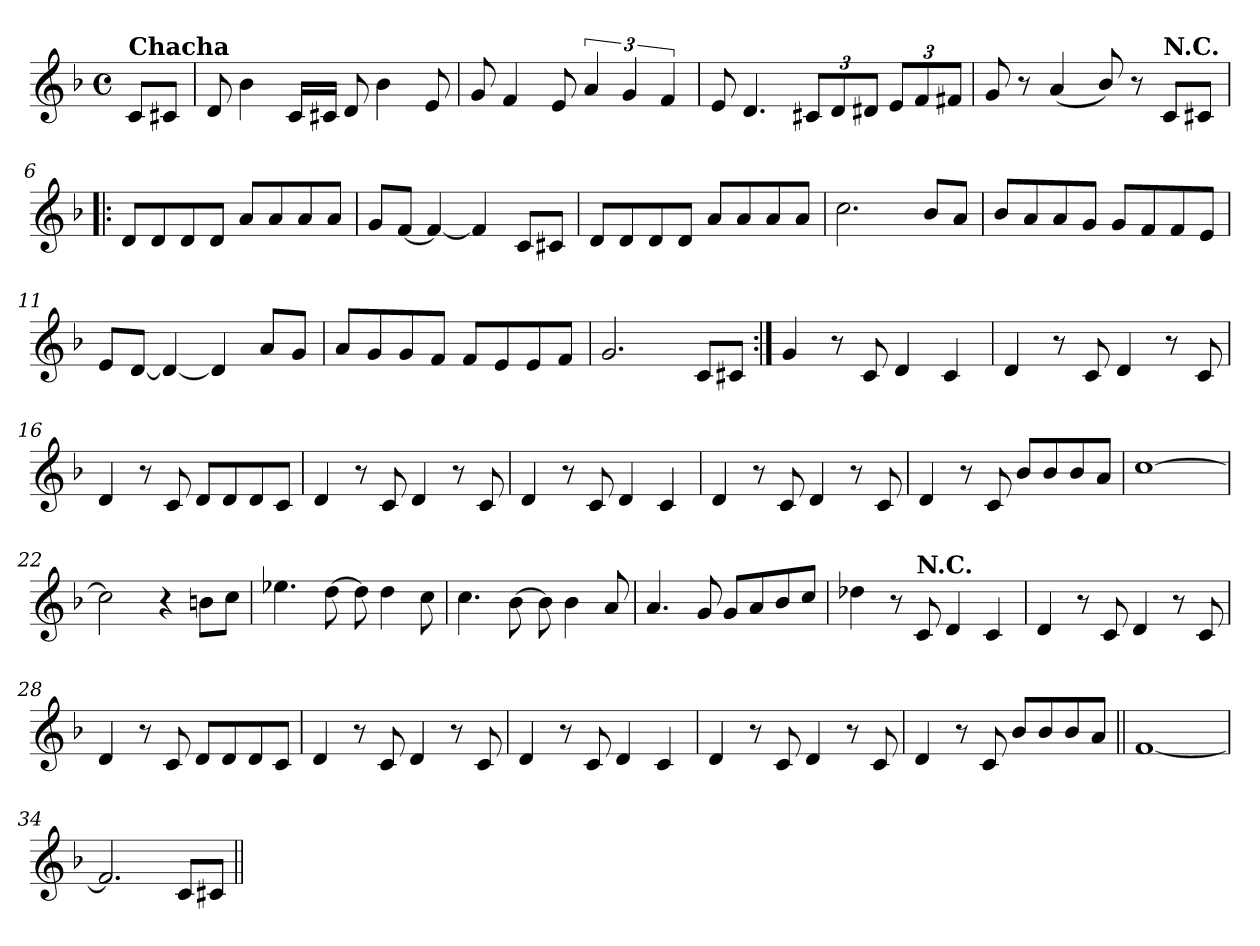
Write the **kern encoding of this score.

**kern
*part1
*staff1
*clefG2
*k[b-]
*F:
*M4/4
*met(c)
=1
!LO:TX:a:B:t=Chacha
8c/L
8c#X/J
=2
8d/
4b-\
16c/LL
16c#X/JJ
8d/
4b-\
8e/
=3
8g/
4f/
8e/
6a/
6g/
6f/
=4
8e/
4.d/
12c#X/L
12d/
12d#X/J
12e/L
12f/
12f#X/J
=5
8g/
8r
(>4a/
8b-/)
8r
!LO:TX:a:B:t=N.C.
8c/L
8c#X/J
!!LO:LB:g=z
=6!|:
8d/L
8d/
8d/
8d/J
8a/L
8a/
8a/
8a/J
=7
8g/L
[8f/J
4f/_
4f/]
8c/L
8c#X/J
=8
8d/L
8d/
8d/
8d/J
8a/L
8a/
8a/
8a/J
=9
2.cc\
8b-/L
8a/J
=10
8b-/L
8a/
8a/
8g/J
8g/L
8f/
8f/
8e/J
!!LO:LB:g=z
=11
8e/L
[8d/J
4d/_
4d/]
8a/L
8g/J
=12
8a/L
8g/
8g/
8f/J
8f/L
8e/
8e/
8f/J
=13
2.g/
8c/L
8c#X/J
=14:|!
4g/
8r
8c/
4d/
4c/
=15
4d/
8r
8c/
4d/
8r
8c/
!!LO:LB:g=z
=16
4d/
8r
8c/
8d/L
8d/
8d/
8c/J
=17
4d/
8r
8c/
4d/
8r
8c/
=18
4d/
8r
8c/
4d/
4c/
=19
4d/
8r
8c/
4d/
8r
8c/
=20
4d/
8r
8c/
8b-/L
8b-/
8b-/
8a/J
!!LO:LB:g=z
=21
[1cc
=22
2cc\]
4ra
8bn\L
8cc\J
=23
4.ee-X\
[8dd\
8dd\]
4dd\
8cc\
=24
4.cc\
[8b-\
8b-\]
4b-\
8a/
=25
4.a/
8g/
8g/L
8a/
8b-/
8cc/J
=26
4dd-X\
8r
!LO:TX:a:B:t=N.C.
8c/
4d/
4c/
!!LO:LB:g=z
=27
4d/
8r
8c/
4d/
8r
8c/
=28
4d/
8r
8c/
8d/L
8d/
8d/
8c/J
=29
4d/
8r
8c/
4d/
8r
8c/
=30
4d/
8r
8c/
4d/
4c/
=31
4d/
8r
8c/
4d/
8r
8c/
!!LO:LB:g=z
=32
4d/
8r
8c/
8b-/L
8b-/
8b-/
8a/J
=33||
[1f
=34
2.f/]
8c/L
8c#X/J
=||
*-
